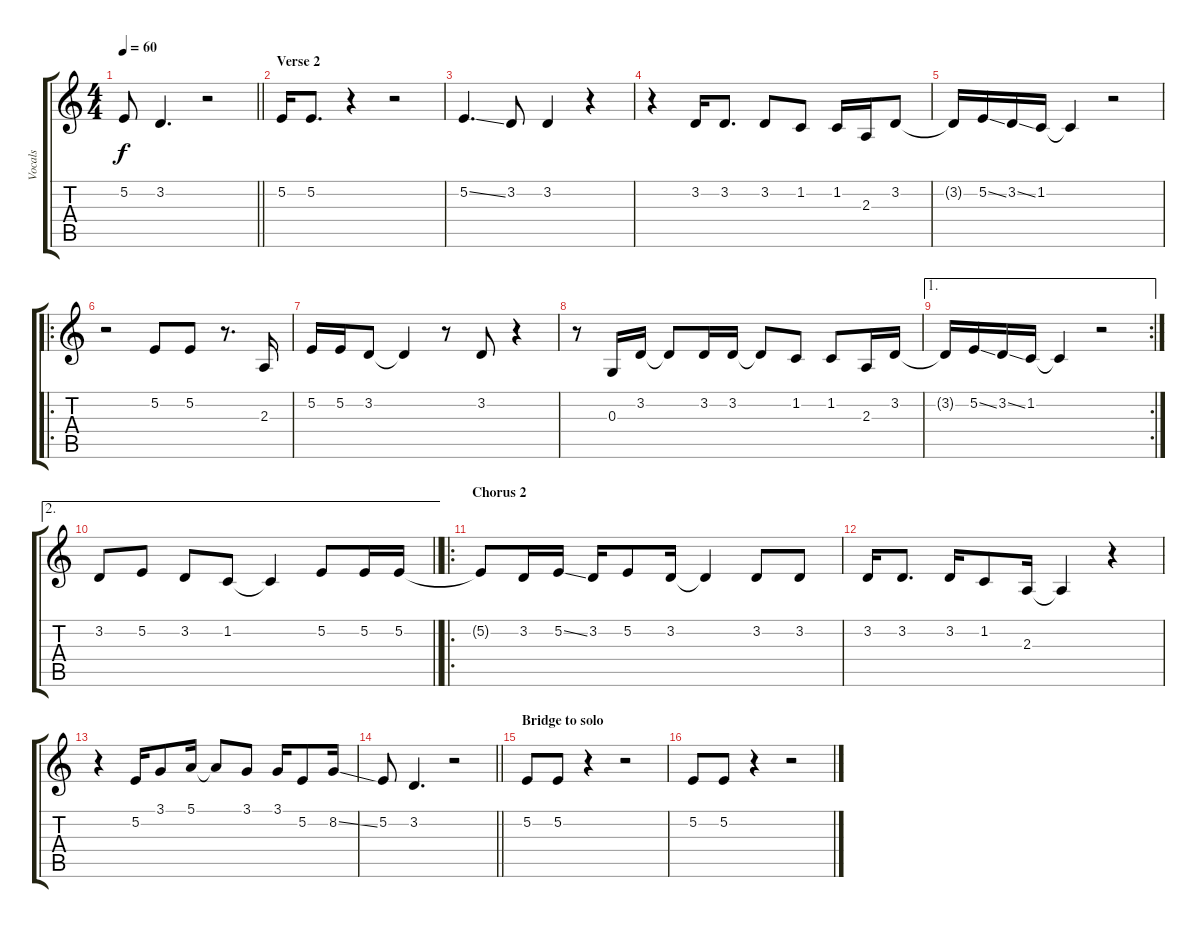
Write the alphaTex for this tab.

\track ("Vocals" "Vocals") {instrument voiceoohs}
\staff {score tabs}
\tuning (E4 B3 G3 D3 A2 E2) {hide}
\ts (4 4)
\tempo 60
\clef g2
\barLineRight lightlight
\ks c
5.2.8{dy f} 3.2.4{d} r.2 |
\section ("" "Verse 2")
5.2.16 5.2.8{d} r.4 r.2 |
5.2{ss}.4{d} 3.2.8 3.2.4 r.4 |
r.4 3.2.16 3.2.8{d} 3.2.8 1.2.8 1.2.16 2.3.16 3.2.8 |
3.2{t}.16 5.2{ss}.16 3.2{ss}.16 1.2.16 1.2{t}.4 r.2 |
\ro
r.2 5.2.8 5.2.8 r.8{d} 2.3.16 |
5.2.16 5.2.16 3.2.8 3.2{t}.4 r.8 3.2.8 r.4 |
r.8 0.3.16 3.2.16 3.2{t}.8 3.2.16 3.2.16 3.2{t}.8 1.2.8 1.2.8 2.3.16 3.2.16 |
\ae 1
\rc 2
3.2{t}.16 5.2{ss}.16 3.2{ss}.16 1.2.16 1.2{t}.4 r.2 |
\ae 2
\barLineRight lightlight
3.2.8 5.2.8 3.2.8 1.2.8 1.2{t}.4 5.2.8 5.2.16 5.2.16 |
\ro
\section ("" "Chorus 2")
5.2{t}.8 3.2.16 5.2{ss}.16 3.2.16 5.2.8 3.2.16 3.2{t}.4 3.2.8 3.2.8 |
3.2.16 3.2.8{d} 3.2.16 1.2.8 2.3.16 2.3{t}.4 r.4 |
r.4 5.2.16 3.1.8 5.1.16 5.1{t}.8 3.1.8 3.1.16 5.2.8 8.2{ss}.16 |
\barLineRight lightlight
5.2.8 3.2.4{d} r.2 |
\section ("" "Bridge to solo")
5.2.8 5.2.8 r.4 r.2 |
5.2.8 5.2.8 r.4 r.2
